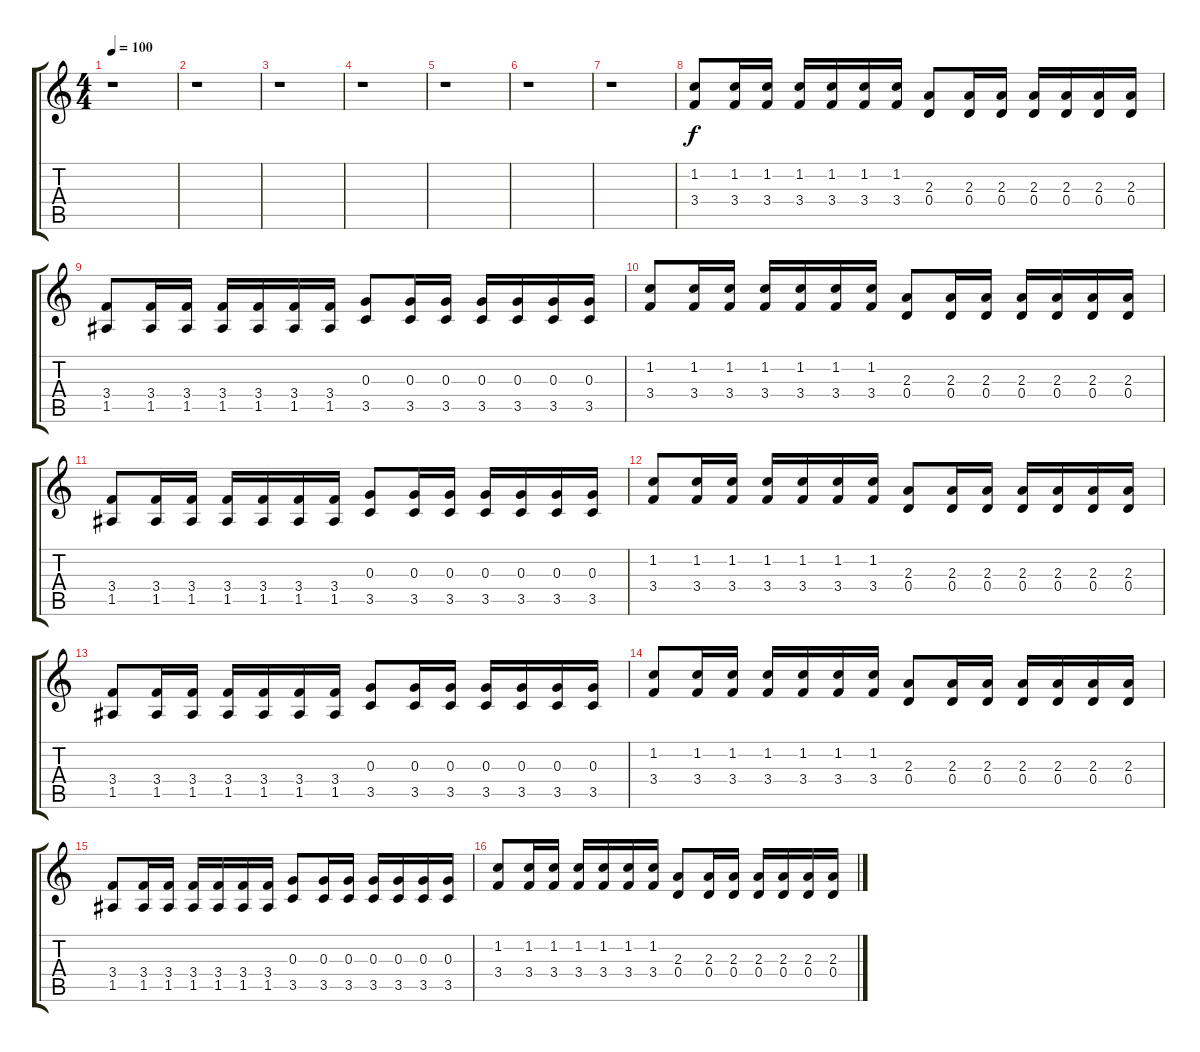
\track "" {instrument overdrivenguitar}
\staff {score tabs}
\tuning (E4 B3 G3 D3 A2 E2) {hide}
\ts (4 4)
\tempo 100
\clef g2
\ks c
r.1{dy f} |
r.1 |
r.1 |
r.1 |
r.1 |
r.1 |
r.1 |
(1.2 3.4).8 (1.2 3.4).16 (1.2 3.4).16 (1.2 3.4).16 (1.2 3.4).16 (1.2 3.4).16 (1.2 3.4).16 (2.3 0.4).8 (2.3 0.4).16 (2.3 0.4).16 (2.3 0.4).16 (2.3 0.4).16 (2.3 0.4).16 (2.3 0.4).16 |
(3.4 1.5).8 (3.4 1.5).16 (3.4 1.5).16 (3.4 1.5).16 (3.4 1.5).16 (3.4 1.5).16 (3.4 1.5).16 (0.3 3.5).8 (0.3 3.5).16 (0.3 3.5).16 (0.3 3.5).16 (0.3 3.5).16 (0.3 3.5).16 (0.3 3.5).16 |
(1.2 3.4).8 (1.2 3.4).16 (1.2 3.4).16 (1.2 3.4).16 (1.2 3.4).16 (1.2 3.4).16 (1.2 3.4).16 (2.3 0.4).8 (2.3 0.4).16 (2.3 0.4).16 (2.3 0.4).16 (2.3 0.4).16 (2.3 0.4).16 (2.3 0.4).16 |
(3.4 1.5).8 (3.4 1.5).16 (3.4 1.5).16 (3.4 1.5).16 (3.4 1.5).16 (3.4 1.5).16 (3.4 1.5).16 (0.3 3.5).8 (0.3 3.5).16 (0.3 3.5).16 (0.3 3.5).16 (0.3 3.5).16 (0.3 3.5).16 (0.3 3.5).16 |
(1.2 3.4).8 (1.2 3.4).16 (1.2 3.4).16 (1.2 3.4).16 (1.2 3.4).16 (1.2 3.4).16 (1.2 3.4).16 (2.3 0.4).8 (2.3 0.4).16 (2.3 0.4).16 (2.3 0.4).16 (2.3 0.4).16 (2.3 0.4).16 (2.3 0.4).16 |
(3.4 1.5).8 (3.4 1.5).16 (3.4 1.5).16 (3.4 1.5).16 (3.4 1.5).16 (3.4 1.5).16 (3.4 1.5).16 (0.3 3.5).8 (0.3 3.5).16 (0.3 3.5).16 (0.3 3.5).16 (0.3 3.5).16 (0.3 3.5).16 (0.3 3.5).16 |
(1.2 3.4).8 (1.2 3.4).16 (1.2 3.4).16 (1.2 3.4).16 (1.2 3.4).16 (1.2 3.4).16 (1.2 3.4).16 (2.3 0.4).8 (2.3 0.4).16 (2.3 0.4).16 (2.3 0.4).16 (2.3 0.4).16 (2.3 0.4).16 (2.3 0.4).16 |
(3.4 1.5).8 (3.4 1.5).16 (3.4 1.5).16 (3.4 1.5).16 (3.4 1.5).16 (3.4 1.5).16 (3.4 1.5).16 (0.3 3.5).8 (0.3 3.5).16 (0.3 3.5).16 (0.3 3.5).16 (0.3 3.5).16 (0.3 3.5).16 (0.3 3.5).16 |
(1.2 3.4).8 (1.2 3.4).16 (1.2 3.4).16 (1.2 3.4).16 (1.2 3.4).16 (1.2 3.4).16 (1.2 3.4).16 (2.3 0.4).8 (2.3 0.4).16 (2.3 0.4).16 (2.3 0.4).16 (2.3 0.4).16 (2.3 0.4).16 (2.3 0.4).16
